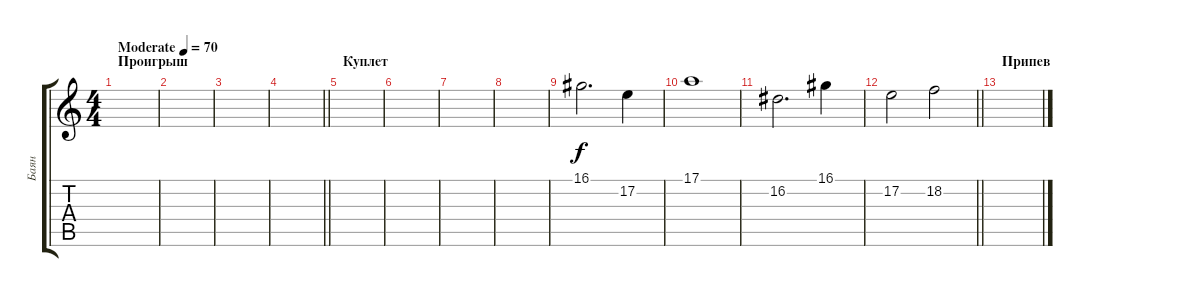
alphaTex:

\track ("Баян" "Баян") {instrument accordion}
\staff {score tabs}
\tuning (E4 B3 G3 D3 A2 E2) {hide}
\ts (4 4)
\section ("" "Проигрыш")
\tempo (70 "Moderate")
\clef g2
\ks c
|
|
|
\barLineRight lightlight
|
\section ("" "Куплет")
|
|
|
|
16.1.2{d} 17.2.4 |
17.1.1 |
16.2.2{d} 16.1.4 |
\barLineRight lightlight
17.2.2 18.2.2 |
\section ("" "Припев")
